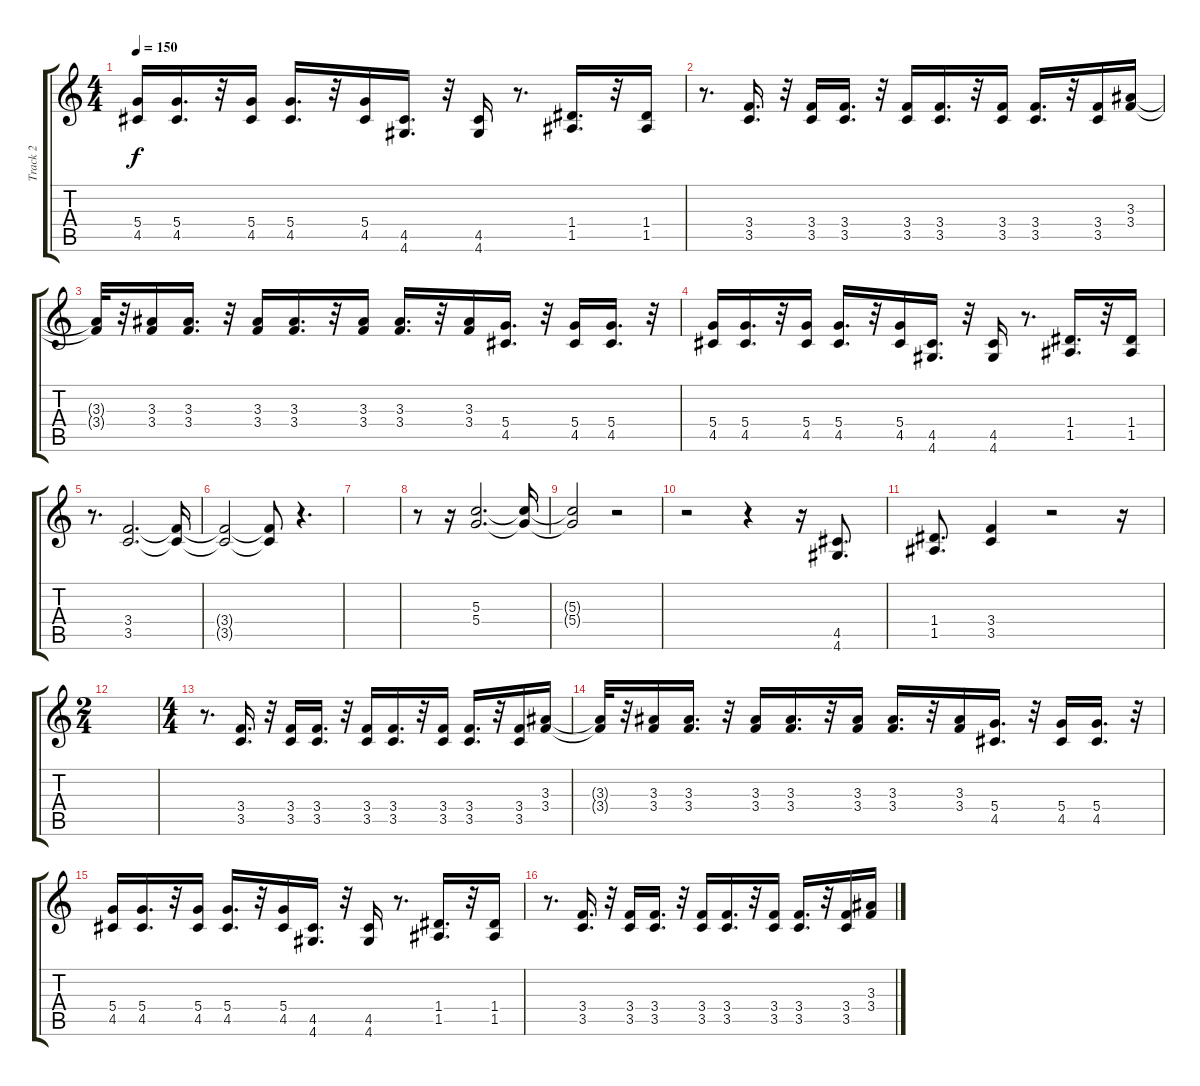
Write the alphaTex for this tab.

\track ("Track 2" "Track 2") {instrument distortionguitar}
\staff {score tabs}
\tuning (E4 B3 G3 D3 A2 E2) {hide}
\ts (4 4)
\tempo 150
\clef g2
\ks c
(5.4 4.5).16{dy f} (5.4 4.5).16{d} r.32 (5.4 4.5).16 (5.4 4.5).16{d} r.32 (5.4 4.5).16 (4.5 4.6).16{d} r.32 (4.5 4.6).16 r.8{d} (1.4 1.5).16{d} r.32 (1.4 1.5).16 |
r.8{d} (3.4 3.5).16{d} r.32 (3.4 3.5).16 (3.4 3.5).16{d} r.32 (3.4 3.5).16 (3.4 3.5).16{d} r.32 (3.4 3.5).16 (3.4 3.5).16{d} r.32 (3.4 3.5).16 (3.3 3.4).16 |
(3.3{t} 3.4{t}).32 r.32 (3.3 3.4).16 (3.3 3.4).16{d} r.32 (3.3 3.4).16 (3.3 3.4).16{d} r.32 (3.3 3.4).16 (3.3 3.4).16{d} r.32 (3.3 3.4).16 (5.4 4.5).16{d} r.32 (5.4 4.5).16 (5.4 4.5).16{d} r.32 |
(5.4 4.5).16 (5.4 4.5).16{d} r.32 (5.4 4.5).16 (5.4 4.5).16{d} r.32 (5.4 4.5).16 (4.5 4.6).16{d} r.32 (4.5 4.6).16 r.8{d} (1.4 1.5).16{d} r.32 (1.4 1.5).16 |
r.8{d} (3.4 3.5).2{d} (3.4{t} 3.5{t}).16 |
(3.4{t} 3.5{t}).2 (3.4{t} 3.5{t}).8 r.4{d} |
|
r.8 r.16 (5.3 5.4).2{d} (5.3{t} 5.4{t}).16 |
(5.3{t} 5.4{t}).2 r.2 |
r.2 r.4 r.16 (4.5 4.6).8{d} |
(1.4 1.5).8{d} (3.4 3.5).4 r.2 r.16 |
\ts (2 4)
|
\ts (4 4)
r.8{d} (3.4 3.5).16{d} r.32 (3.4 3.5).16 (3.4 3.5).16{d} r.32 (3.4 3.5).16 (3.4 3.5).16{d} r.32 (3.4 3.5).16 (3.4 3.5).16{d} r.32 (3.4 3.5).16 (3.3 3.4).16 |
(3.3{t} 3.4{t}).32 r.32 (3.3 3.4).16 (3.3 3.4).16{d} r.32 (3.3 3.4).16 (3.3 3.4).16{d} r.32 (3.3 3.4).16 (3.3 3.4).16{d} r.32 (3.3 3.4).16 (5.4 4.5).16{d} r.32 (5.4 4.5).16 (5.4 4.5).16{d} r.32 |
(5.4 4.5).16 (5.4 4.5).16{d} r.32 (5.4 4.5).16 (5.4 4.5).16{d} r.32 (5.4 4.5).16 (4.5 4.6).16{d} r.32 (4.5 4.6).16 r.8{d} (1.4 1.5).16{d} r.32 (1.4 1.5).16 |
r.8{d} (3.4 3.5).16{d} r.32 (3.4 3.5).16 (3.4 3.5).16{d} r.32 (3.4 3.5).16 (3.4 3.5).16{d} r.32 (3.4 3.5).16 (3.4 3.5).16{d} r.32 (3.4 3.5).16 (3.3 3.4).16
